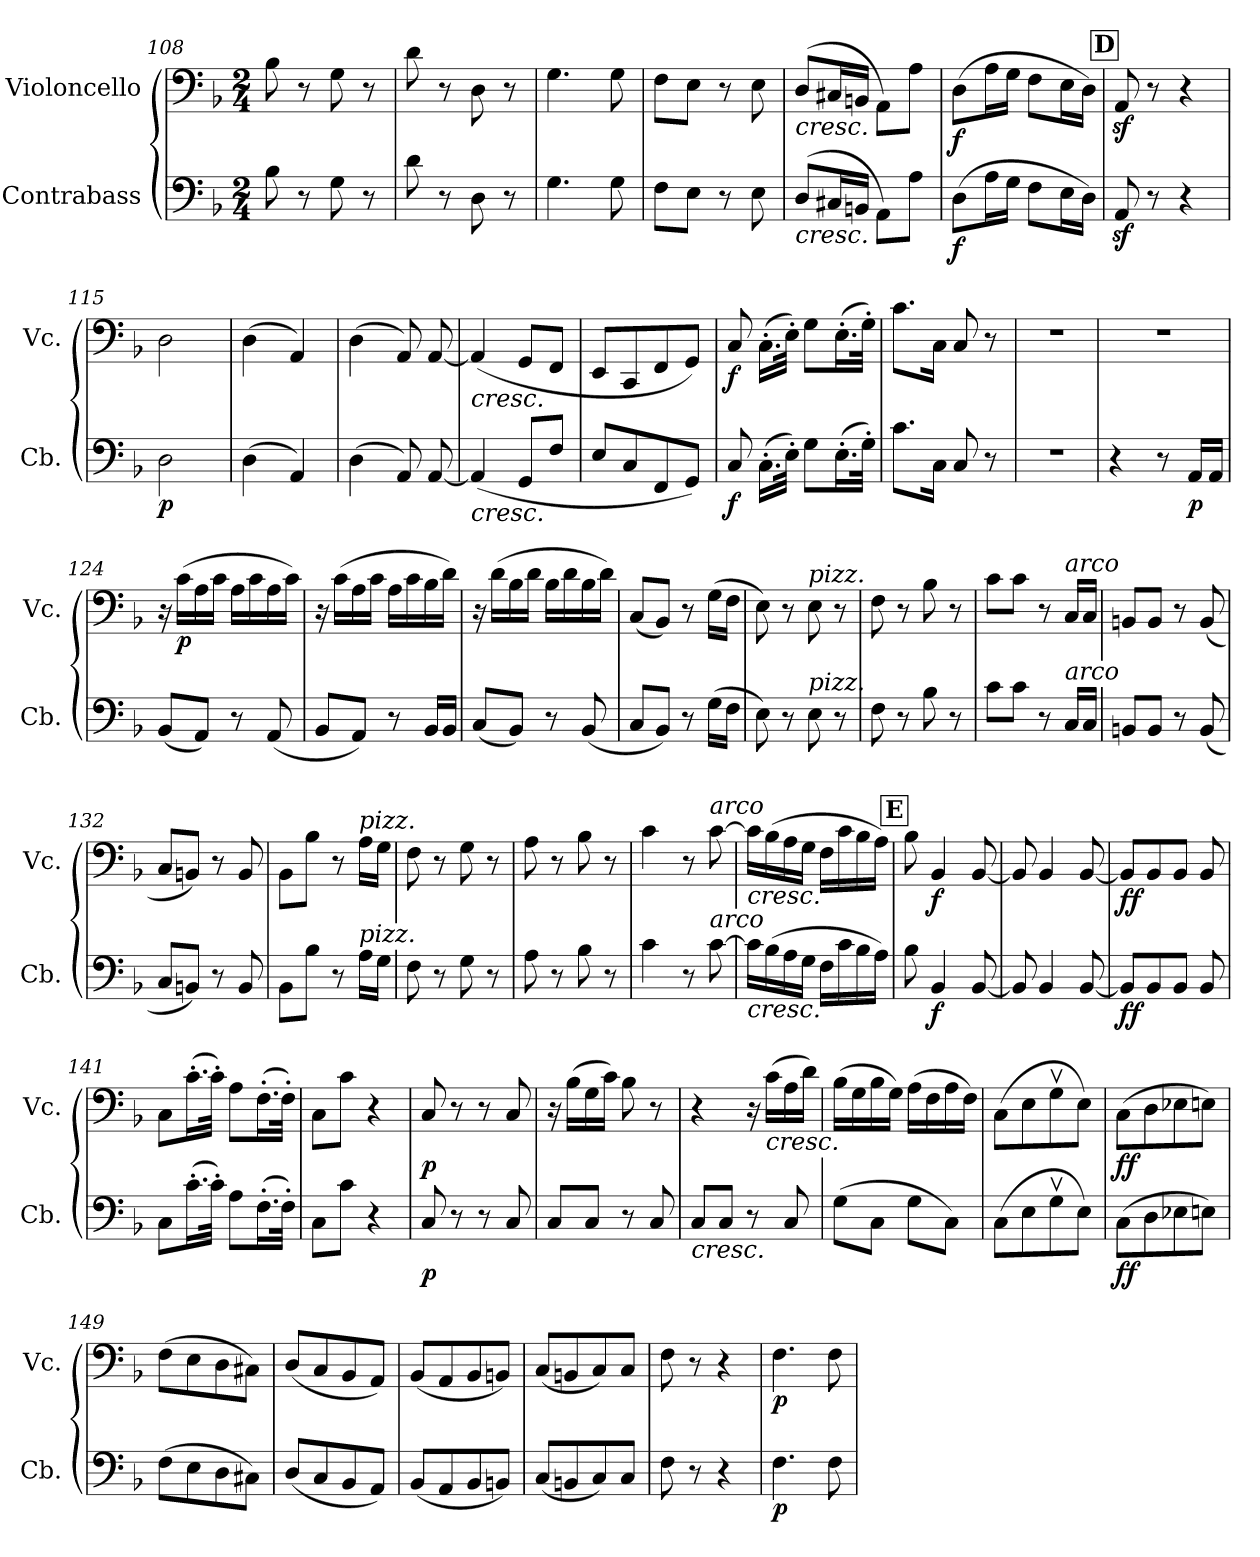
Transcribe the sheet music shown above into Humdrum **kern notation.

**kern	**dynam	**kern	**dynam
*part2	*part2	*part1	*part1
*staff2	*staff2	*staff1	*staff1
*I"Contrabass	*	*I"Violoncello	*
*I'Cb.	*	*I'Vc.	*
*clefF4	*	*clefF4	*
*ITrd7c12	*	*	*
*k[b-]	*	*k[b-]	*
*M2/4	*	*M2/4	*
=108	=108	=108	=108
8BB-\	.	8B-\	.
8r	.	8r	.
8GG\	.	8G\	.
8r	.	8r	.
=109	=109	=109	=109
8D\	.	8d\	.
8r	.	8r	.
8DD\	.	8D\	.
8r	.	8r	.
=110	=110	=110	=110
4.GG\	.	4.G\	.
8GG\	.	8G\	.
=111	=111	=111	=111
8FF\L	.	8F\L	.
8EE\J	.	8E\J	.
8r	.	8r	.
8EE\	.	8E\	.
=112	=112	=112	=112
!	!	!LO:TX:b:i:t=cresc.	!
!LO:TX:b:i:t=cresc.	!	!	!
(>8DD/L	.	(>8D/L	.
16CC#X/L	.	16C#X/L	.
16BBBn/JJ	.	16BBn/JJ	.
8AAA\L)	.	8AA\L)	.
8AA\J	.	8A\J	.
=113	=113	=113	=113
!	!LO:DY:b	!	!LO:DY:b
(>8DD\L	f	(>8D\L	f
16AA\L	.	16A\L	.
16GG\JJ	.	16G\JJ	.
8FF\L	.	8F\L	.
16EE\L	.	16E\L	.
16DD\JJ)	.	16D\JJ)	.
!!LO:LB:g=z
!!LO:REH:place=s1:a:B:fs=14:t=D
=114	=114	=114	=114
8AAAz</	.	8AAz</	.
8r	.	8r	.
4r	.	4r	.
=115	=115	=115	=115
!	!LO:DY:b	!	!
2DD\	p	2D\	.
=116	=116	=116	=116
(<4DD\	.	(<4D\	.
4AAA/)	.	4AA/)	.
=117	=117	=117	=117
(<4DD\	.	(<4D\	.
8AAA/)	.	8AA/)	.
[8AAA/	.	[8AA/	.
=118	=118	=118	=118
!	!	!LO:TX:b:i:t=cresc.	!
!LO:TX:b:i:t=cresc.	!	!	!
(<4AAA/]	.	(<4AA/]	.
8GGG/L	.	8GG/L	.
8FF/J	.	8FF/J	.
=119	=119	=119	=119
8EE/L	.	8EE/L	.
8CC/	.	8CC/	.
8FFF/	.	8FF/	.
8GGG/J)	.	8GG/J)	.
=120	=120	=120	=120
!	!LO:DY:b	!	!LO:DY:b
8CC/	f	8C/	f
(>16.CC'\LL	.	(>16.C'\LL	.
32EE'\JJk)	.	32E'\JJk)	.
8GG\L	.	8G\L	.
(>16.EE'\L	.	(>16.E'\L	.
32GG'\JJk)	.	32G'\JJk)	.
=121	=121	=121	=121
8.C\L	.	8.c\L	.
16CC\Jk	.	16C\Jk	.
8CC/	.	8C/	.
8r	.	8r	.
=122	=122	=122	=122
2r	.	2r	.
=123	=123	=123	=123
4r	.	2r	.
8r	.	.	.
!	!LO:DY:b	!	!
16AAA/LL	p	.	.
16AAA/JJ	.	.	.
!!LO:LB:g=z
=124	=124	=124	=124
(<8BBB-/L	.	16r	.
!	!	!	!LO:DY:b
.	.	(>16c\LL	p
8AAA/J)	.	16A\	.
.	.	16c\JJ	.
8r	.	16A\LL	.
.	.	16c\	.
(<8AAA/	.	16A\	.
.	.	16c\JJ)	.
=125	=125	=125	=125
8BBB-/L	.	16r	.
.	.	(>16c\LL	.
8AAA/J)	.	16A\	.
.	.	16c\JJ	.
8r	.	16A\LL	.
.	.	16c\	.
16BBB-/LL	.	16B-\	.
16BBB-/JJ	.	16d\JJ)	.
=126	=126	=126	=126
(<8CC/L	.	16r	.
.	.	(>16d\LL	.
8BBB-/J)	.	16B-\	.
.	.	16d\JJ	.
8r	.	16B-\LL	.
.	.	16d\	.
(<8BBB-/	.	16B-\	.
.	.	16d\JJ)	.
=127	=127	=127	=127
8CC/L	.	(<8C/L	.
8BBB-/J)	.	8BB-/J)	.
8r	.	8r	.
(>16GG\LL	.	(>16G\LL	.
16FF\JJ	.	16F\JJ	.
=128	=128	=128	=128
8EE\)	.	8E\)	.
8r	.	8r	.
!	!	!LO:TX:a:i:t=pizz.	!
!LO:TX:a:i:t=pizz.	!	!	!
8EE\	.	8E\	.
8r	.	8r	.
=129	=129	=129	=129
8FF\	.	8F\	.
8r	.	8r	.
8BB-\	.	8B-\	.
8r	.	8r	.
=130	=130	=130	=130
8C\L	.	8c\L	.
8C\J	.	8c\J	.
8r	.	8r	.
!	!	!LO:TX:a:i:t=arco	!
!LO:TX:a:i:t=arco	!	!	!
16CC/LL	.	16C/LL	.
16CC/JJ	.	16C/JJ	.
!!LO:PB:g=z
=131	=131	=131	=131
8BBBn/L	.	8BBn/L	.
8BBB/J	.	8BB/J	.
8r	.	8r	.
(<8BBB/	.	(<8BB/	.
=132	=132	=132	=132
8CC/L	.	8C/L	.
8BBBn/J)	.	8BBn/J)	.
8r	.	8r	.
8BBB/	.	8BB/	.
=133	=133	=133	=133
8BBB-\L	.	8BB-\L	.
8BB-\J	.	8B-\J	.
8r	.	8r	.
!	!	!LO:TX:a:i:t=pizz.	!
!LO:TX:a:i:t=pizz.	!	!	!
16AA\LL	.	16A\LL	.
16GG\JJ	.	16G\JJ	.
=134	=134	=134	=134
8FF\	.	8F\	.
8r	.	8r	.
8GG\	.	8G\	.
8r	.	8r	.
=135	=135	=135	=135
8AA\	.	8A\	.
8r	.	8r	.
8BB-\	.	8B-\	.
8r	.	8r	.
=136	=136	=136	=136
4C\	.	4c\	.
8r	.	8r	.
!	!	!LO:TX:a:i:t=arco	!
!LO:TX:a:i:t=arco	!	!	!
[8C\	.	[8c\	.
=137	=137	=137	=137
!	!	!LO:TX:b:i:t=cresc.	!
!LO:TX:b:i:t=cresc.	!	!	!
16C\LL]	.	16c\LL]	.
(>16BB-\	.	(>16B-\	.
16AA\	.	16A\	.
16GG\JJ	.	16G\JJ	.
16FF\LL	.	16F\LL	.
16C\	.	16c\	.
16BB-\	.	16B-\	.
16AA\JJ)	.	16A\JJ)	.
!!LO:REH:place=s1:a:B:fs=14:t=E
=138	=138	=138	=138
8BB-\	.	8B-\	.
!	!LO:DY:b	!	!LO:DY:b
4BBB-/	f	4BB-/	f
[8BBB-/	.	[8BB-/	.
=139	=139	=139	=139
8BBB-/]	.	8BB-/]	.
4BBB-/	.	4BB-/	.
[8BBB-/	.	[8BB-/	.
!!LO:LB:g=z
=140	=140	=140	=140
!	!LO:DY:b	!	!LO:DY:b
8BBB-/L]	ff	8BB-/L]	ff
8BBB-/	.	8BB-/	.
8BBB-/J	.	8BB-/J	.
8BBB-/	.	8BB-/	.
=141	=141	=141	=141
8CC\L	.	8C\L	.
(>16.C'\L	.	(>16.c'\L	.
32C'\JJk)	.	32c'\JJk)	.
8AA\L	.	8A\L	.
(>16.FF'\L	.	(>16.F'\L	.
32FF'\JJk)	.	32F'\JJk)	.
=142	=142	=142	=142
8CC\L	.	8C\L	.
8C\J	.	8c\J	.
4r	.	4r	.
=143	=143	=143	=143
!	!LO:DY:b	!	!LO:DY:b
8CC/	p	8C/	p
8r	.	8r	.
8r	.	8r	.
8CC/	.	8C/	.
=144	=144	=144	=144
8CC/L	.	16r	.
.	.	(>16B-\LL	.
8CC/J	.	16G\	.
.	.	16c\JJ)	.
8r	.	8B-\	.
8CC/	.	8r	.
=145	=145	=145	=145
!LO:TX:b:i:t=cresc.	!	!	!
8CC/L	.	4r	.
8CC/J	.	.	.
8r	.	16r	.
!	!	!LO:TX:b:i:t=cresc.	!
.	.	(>16c\LL	.
8CC/	.	16A\	.
.	.	16d\JJ)	.
=146	=146	=146	=146
(>8GG\L	.	(>16B-\LL	.
.	.	16G\	.
8CC\J	.	16B-\	.
.	.	16G\JJ)	.
8GG\L	.	(>16A\LL	.
.	.	16F\	.
8CC\J)	.	16A\	.
.	.	16F\JJ)	.
=147	=147	=147	=147
(>8CC\L	.	(>8C\L	.
8EE\	.	8E\	.
8GGv\	.	8Gv\	.
8EE\J)	.	8E\J)	.
!!LO:LB:g=z
=148	=148	=148	=148
!	!LO:DY:b	!	!LO:DY:b
(>8CC\L	ff	(>8C\L	ff
8DD\	.	8D\	.
8EE-X\	.	8E-X\	.
8EEn\J)	.	8En\J)	.
=149	=149	=149	=149
(>8FF\L	.	(>8F\L	.
8EE\	.	8E\	.
8DD\	.	8D\	.
8CC#X\J)	.	8C#X\J)	.
=150	=150	=150	=150
(<8DD/L	.	(<8D/L	.
8CC/	.	8C/	.
8BBB-/	.	8BB-/	.
8AAA/J)	.	8AA/J)	.
=151	=151	=151	=151
(<8BBB-/L	.	(<8BB-/L	.
8AAA/	.	8AA/	.
8BBB-/	.	8BB-/	.
8BBBn/J)	.	8BBn/J)	.
=152	=152	=152	=152
(<8CC/L	.	(<8C/L	.
8BBBn/	.	8BBn/	.
8CC/)	.	8C/)	.
8CC/J	.	8C/J	.
=153	=153	=153	=153
8FF\	.	8F\	.
8r	.	8r	.
4r	.	4r	.
=154	=154	=154	=154
!	!LO:DY:b	!	!LO:DY:b
4.FF\	p	4.F\	p
8FF\	.	8F\	.
=	=	=	=
*-	*-	*-	*-
